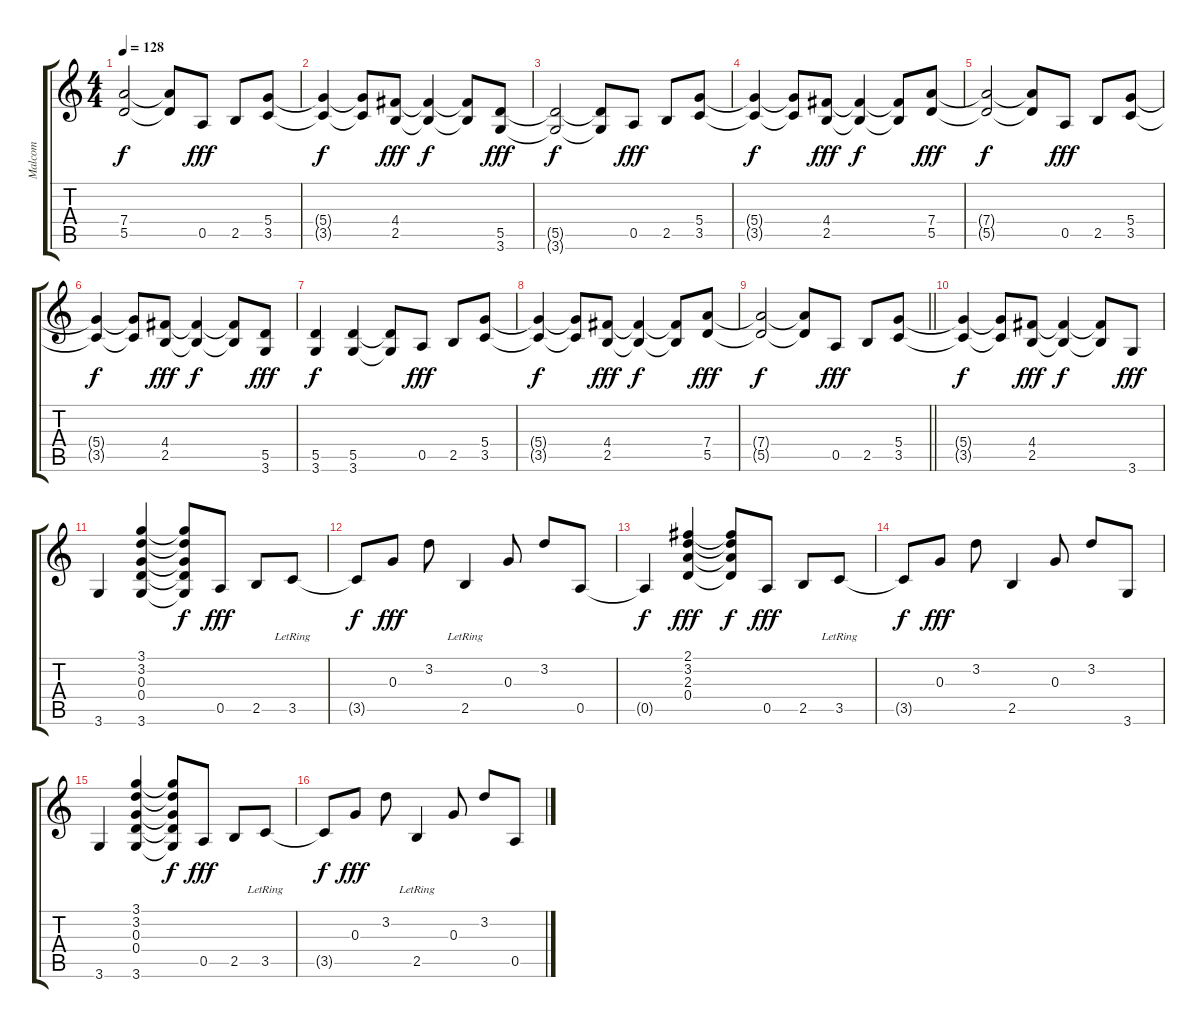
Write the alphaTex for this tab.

\track ("Malcom" "Malcom") {instrument overdrivenguitar}
\staff {score tabs}
\tuning (E4 B3 G3 D3 A2 E2) {hide}
\ts (4 4)
\tempo 128
\clef g2
\ks c
(7.4{t} 5.5{t}).2{dy f} (7.4{t} 5.5{t}).8 0.5.8{dy fff} 2.5.8 (5.4 3.5).8 |
(5.4{t} 3.5{t}).4{dy f} (5.4{t} 3.5{t}).8 (4.4 2.5).8{dy fff} (4.4{t} 2.5{t}).4{dy f} (4.4{t} 2.5{t}).8 (5.5 3.6).8{dy fff} |
(5.5{t} 3.6{t}).2{dy f} (5.5{t} 3.6{t}).8 0.5.8{dy fff} 2.5.8 (5.4 3.5).8 |
(5.4{t} 3.5{t}).4{dy f} (5.4{t} 3.5{t}).8 (4.4 2.5).8{dy fff} (4.4{t} 2.5{t}).4{dy f} (4.4{t} 2.5{t}).8 (7.4 5.5).8{dy fff} |
(7.4{t} 5.5{t}).2{dy f} (7.4{t} 5.5{t}).8 0.5.8{dy fff} 2.5.8 (5.4 3.5).8 |
(5.4{t} 3.5{t}).4{dy f} (5.4{t} 3.5{t}).8 (4.4 2.5).8{dy fff} (4.4{t} 2.5{t}).4{dy f} (4.4{t} 2.5{t}).8 (5.5 3.6).8{dy fff} |
(5.5 3.6).4{dy f} (5.5 3.6).4 (5.5{t} 3.6{t}).8 0.5.8{dy fff} 2.5.8 (5.4 3.5).8 |
(5.4{t} 3.5{t}).4{dy f} (5.4{t} 3.5{t}).8 (4.4 2.5).8{dy fff} (4.4{t} 2.5{t}).4{dy f} (4.4{t} 2.5{t}).8 (7.4 5.5).8{dy fff} |
\barLineRight lightlight
(7.4{t} 5.5{t}).2{dy f} (7.4{t} 5.5{t}).8 0.5.8{dy fff} 2.5.8 (5.4 3.5).8 |
(5.4{t} 3.5{t}).4{dy f} (5.4{t} 3.5{t}).8 (4.4 2.5).8{dy fff} (4.4{t} 2.5{t}).4{dy f} (4.4{t} 2.5{t}).8 3.6.8{dy fff} |
3.6.4 (3.1 3.2 0.3 0.4 3.6).4 (3.1{t} 3.2{t} 0.3{t} 0.4{t} 3.6{t}).8{dy f} 0.5.8{dy fff} 2.5.8 3.5{lr}.8 |
3.5{t}.8{dy f} 0.3.8{dy fff} 3.2.8 2.5{lr}.4 0.3.8 3.2.8 0.5.8 |
0.5{t}.4{dy f} (2.1 3.2 2.3 0.4).4{dy fff} (2.1{t} 3.2{t} 2.3{t} 0.4{t}).8{dy f} 0.5.8{dy fff} 2.5.8 3.5{lr}.8 |
3.5{t}.8{dy f} 0.3.8{dy fff} 3.2.8 2.5.4 0.3.8 3.2.8 3.6.8 |
3.6.4 (3.1 3.2 0.3 0.4 3.6).4 (3.1{t} 3.2{t} 0.3{t} 0.4{t} 3.6{t}).8{dy f} 0.5.8{dy fff} 2.5.8 3.5{lr}.8 |
3.5{t}.8{dy f} 0.3.8{dy fff} 3.2.8 2.5{lr}.4 0.3.8 3.2.8 0.5.8
